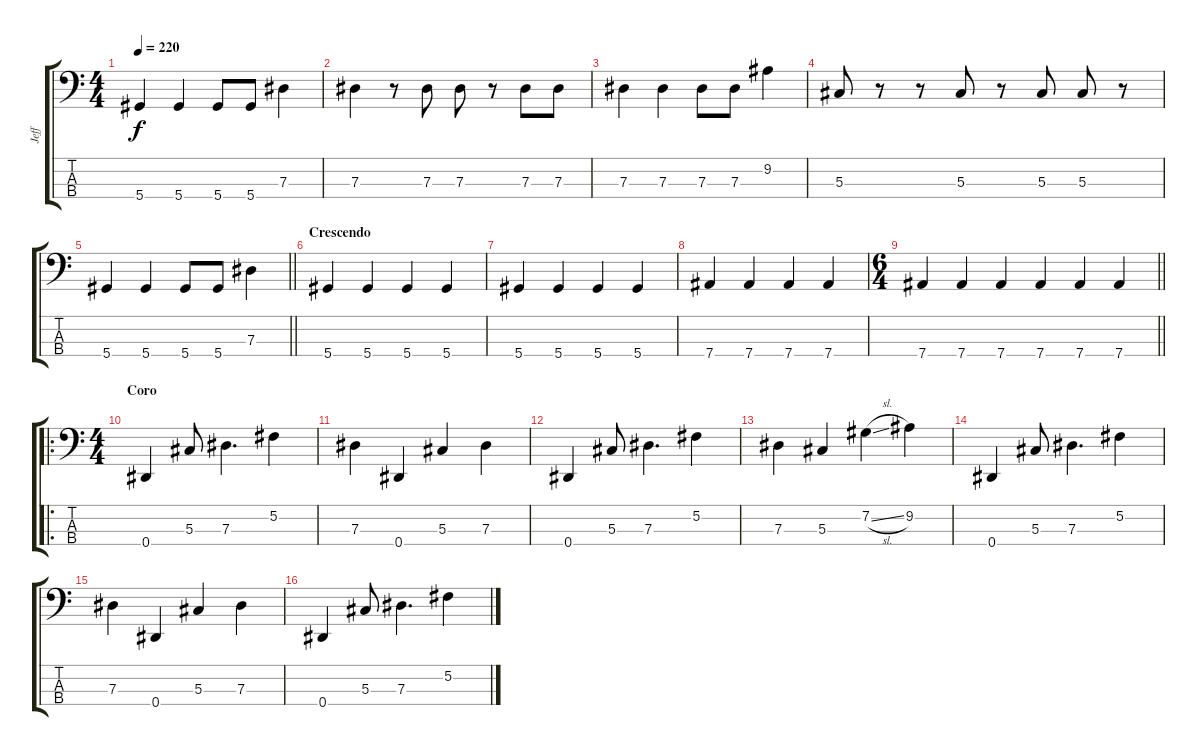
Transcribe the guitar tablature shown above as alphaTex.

\track ("Jeff" "Jeff") {instrument electricbassfinger}
\staff {score tabs}
\tuning (Gb2 Db2 Ab1 Eb1) {hide}
\ts (4 4)
\tempo 220
\clef f4
\ks c
5.4.4{dy f} 5.4.4 5.4.8 5.4.8 7.3.4 |
7.3.4 r.8 7.3.8 7.3.8 r.8 7.3.8 7.3.8 |
7.3.4 7.3.4 7.3.8 7.3.8 9.2.4 |
5.3.8 r.8 r.8 5.3.8 r.8 5.3.8 5.3.8 r.8 |
\barLineRight lightlight
5.4.4 5.4.4 5.4.8 5.4.8 7.3.4 |
\section ("" "Crescendo")
5.4.4 5.4.4 5.4.4 5.4.4 |
5.4.4 5.4.4 5.4.4 5.4.4 |
7.4.4 7.4.4 7.4.4 7.4.4 |
\ts (6 4)
\barLineRight lightlight
7.4.4 7.4.4 7.4.4 7.4.4 7.4.4 7.4.4 |
\ro
\ts (4 4)
\section ("" "Coro")
0.4.4 5.3.8 7.3.4{d} 5.2.4 |
7.3.4 0.4.4 5.3.4 7.3.4 |
0.4.4 5.3.8 7.3.4{d} 5.2.4 |
7.3.4 5.3.4 7.2{sl}.4 9.2.4 |
0.4.4 5.3.8 7.3.4{d} 5.2.4 |
7.3.4 0.4.4 5.3.4 7.3.4 |
0.4.4 5.3.8 7.3.4{d} 5.2.4
